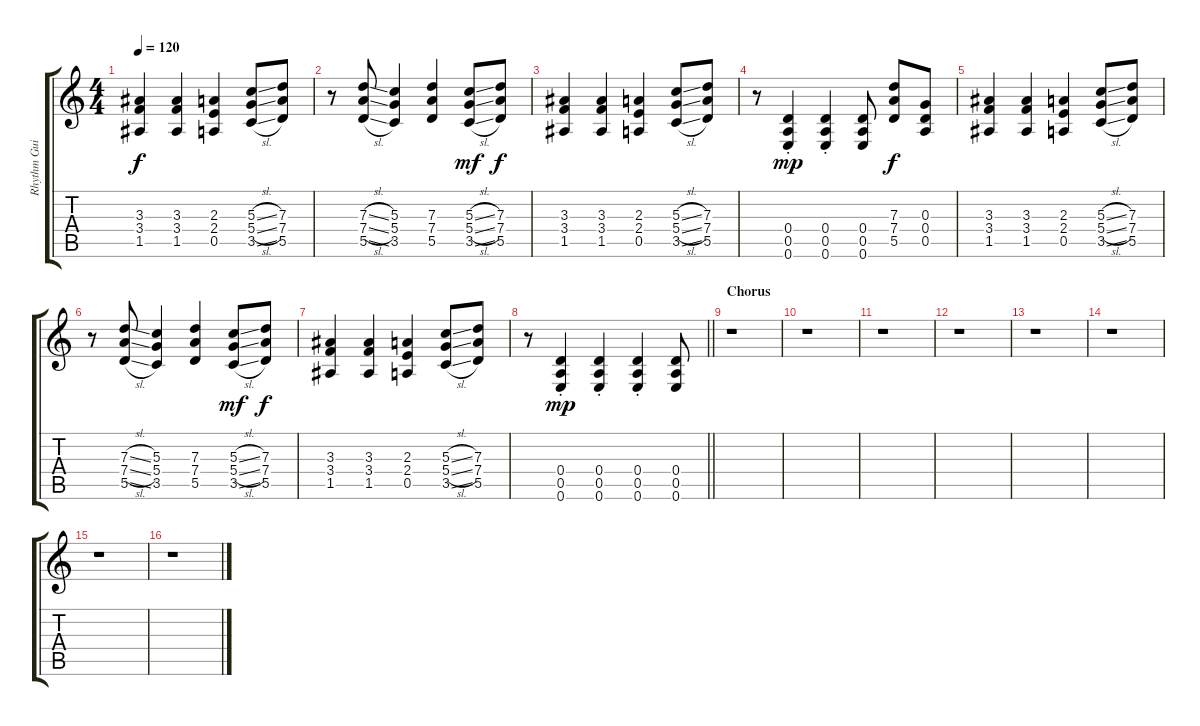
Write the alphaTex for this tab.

\track ("Rhythm Guitar" "Rhythm Gui") {instrument overdrivenguitar}
\staff {score tabs}
\tuning (E4 B3 G3 D3 A2 E2) {hide}
\ts (4 4)
\tempo 120
\clef g2
\ks c
(3.3 3.4 1.5).4{dy f} (3.3 3.4 1.5).4 (2.3 2.4 0.5).4 (5.3{sl} 5.4{sl} 3.5{sl}).8 (7.3 7.4 5.5).8 |
r.8 (7.3{sl} 7.4{sl} 5.5{sl}).8 (5.3 5.4 3.5).4 (7.3 7.4 5.5).4 (5.3{sl} 5.4{sl} 3.5{sl}).8{dy mf} (7.3 7.4 5.5).8{dy f} |
(3.3 3.4 1.5).4 (3.3 3.4 1.5).4 (2.3 2.4 0.5).4 (5.3{sl} 5.4{sl} 3.5{sl}).8 (7.3 7.4 5.5).8 |
r.8 (0.4{st} 0.5{st} 0.6{st}).4{dy mp} (0.4{st} 0.5{st} 0.6{st}).4 (0.4 0.5 0.6).8 (7.3 7.4 5.5).8{dy f} (0.3 0.4 0.5).8 |
(3.3 3.4 1.5).4 (3.3 3.4 1.5).4 (2.3 2.4 0.5).4 (5.3{sl} 5.4{sl} 3.5{sl}).8 (7.3 7.4 5.5).8 |
r.8 (7.3{sl} 7.4{sl} 5.5{sl}).8 (5.3 5.4 3.5).4 (7.3 7.4 5.5).4 (5.3{sl} 5.4{sl} 3.5{sl}).8{dy mf} (7.3 7.4 5.5).8{dy f} |
(3.3 3.4 1.5).4 (3.3 3.4 1.5).4 (2.3 2.4 0.5).4 (5.3{sl} 5.4{sl} 3.5{sl}).8 (7.3 7.4 5.5).8 |
\barLineRight lightlight
r.8 (0.4{st} 0.5{st} 0.6{st}).4{dy mp} (0.4{st} 0.5{st} 0.6{st}).4 (0.4{st} 0.5{st} 0.6{st}).4 (0.4 0.5 0.6).8 |
\section ("" "Chorus")
r.1 |
r.1 |
r.1 |
r.1 |
r.1 |
r.1 |
r.1 |
r.1
